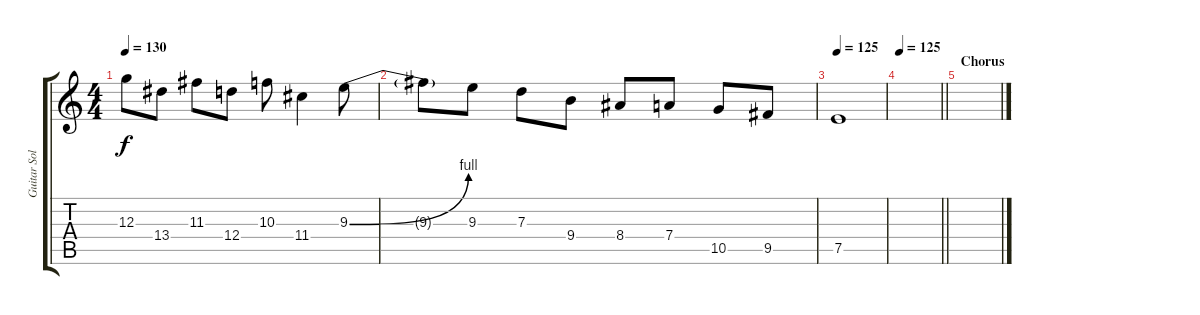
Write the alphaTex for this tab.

\track ("Guitar Solo" "Guitar Sol") {instrument distortionguitar}
\staff {score tabs}
\tuning (E4 B3 G3 D3 A2 E2) {hide}
\ts (4 4)
\tempo 130
\clef g2
\ks c
12.3{t}.8{dy f} 13.4.8 11.3.8 12.4.8 10.3.8 11.4.4 9.3{be (bend 0 0 60 4)}.8 |
9.3{t}.8 9.3.8 7.3.8 9.4.8 8.4.8 7.4.8 10.5.8 9.5.8 |
\tempo 125
7.5.1 |
\tempo 125
\barLineRight lightlight
|
\section ("" "Chorus")
